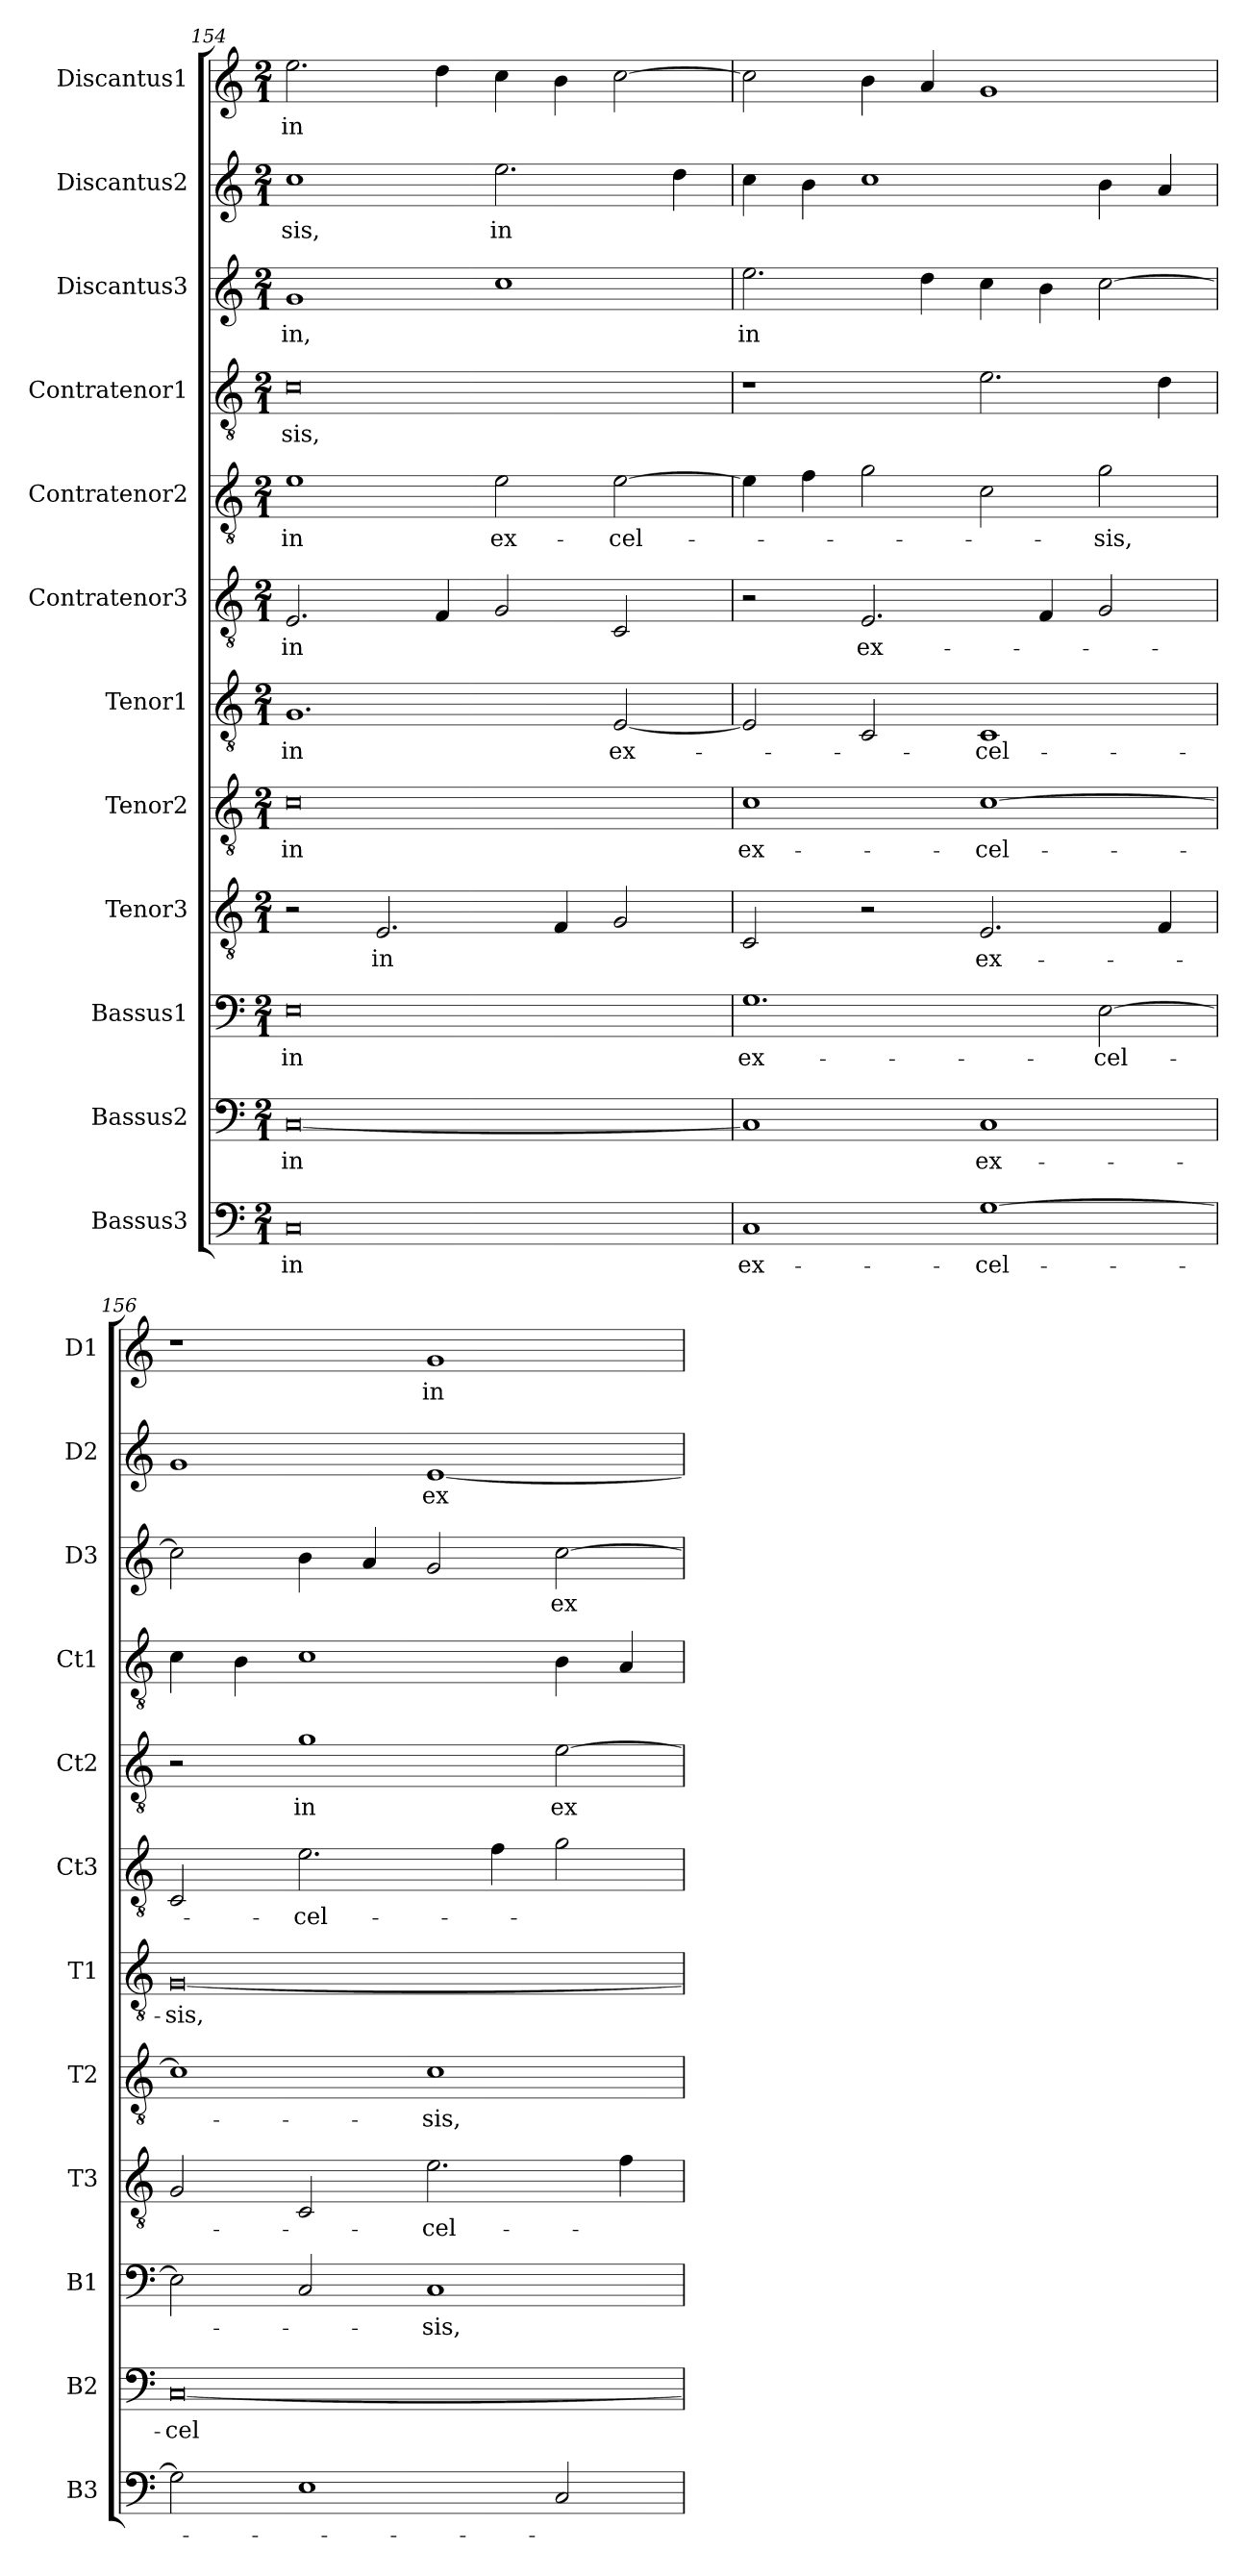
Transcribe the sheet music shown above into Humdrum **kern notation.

**kern	**text	**kern	**text	**kern	**text	**kern	**text	**kern	**text	**kern	**text	**kern	**text	**kern	**text	**kern	**text	**kern	**text	**kern	**text	**kern	**text
*part12	*part12	*part11	*part11	*part10	*part10	*part9	*part9	*part8	*part8	*part7	*part7	*part6	*part6	*part5	*part5	*part4	*part4	*part3	*part3	*part2	*part2	*part1	*part1
*staff12	*staff12	*staff11	*staff11	*staff10	*staff10	*staff9	*staff9	*staff8	*staff8	*staff7	*staff7	*staff6	*staff6	*staff5	*staff5	*staff4	*staff4	*staff3	*staff3	*staff2	*staff2	*staff1	*staff1
*I"Bassus3	*	*I"Bassus2	*	*I"Bassus1	*	*I"Tenor3	*	*I"Tenor2	*	*I"Tenor1	*	*I"Contratenor3	*	*I"Contratenor2	*	*I"Contratenor1	*	*I"Discantus3	*	*I"Discantus2	*	*I"Discantus1	*
*I'B3	*	*I'B2	*	*I'B1	*	*I'T3	*	*I'T2	*	*I'T1	*	*I'Ct3	*	*I'Ct2	*	*I'Ct1	*	*I'D3	*	*I'D2	*	*I'D1	*
*clefF4	*	*clefF4	*	*clefF4	*	*clefGv2	*	*clefGv2	*	*clefGv2	*	*clefGv2	*	*clefGv2	*	*clefGv2	*	*clefG2	*	*clefG2	*	*clefG2	*
*k[]	*	*k[]	*	*k[]	*	*k[]	*	*k[]	*	*k[]	*	*k[]	*	*k[]	*	*k[]	*	*k[]	*	*k[]	*	*k[]	*
*M2/1	*	*M2/1	*	*M2/1	*	*M2/1	*	*M2/1	*	*M2/1	*	*M2/1	*	*M2/1	*	*M2/1	*	*M2/1	*	*M2/1	*	*M2/1	*
=154	=154	=154	=154	=154	=154	=154	=154	=154	=154	=154	=154	=154	=154	=154	=154	=154	=154	=154	=154	=154	=154	=154	=154
0C/	in	[0C/	in	0E\	in	2r	.	0c\	in	1.G/	in	2.E/	in	1e\	in	0c\	-sis,	1g/	in,	1cc\	-sis,	2.ee\	in
.	.	.	.	.	.	2.E/	in	.	.	.	.	.	.	.	.	.	.	.	.	.	.	.	.
.	.	.	.	.	.	.	.	.	.	.	.	4F/	.	.	.	.	.	.	.	.	.	4dd\	.
.	.	.	.	.	.	.	.	.	.	.	.	2G/	.	2e\	ex-	.	.	1cc\	.	2.ee\	in	4cc\	.
.	.	.	.	.	.	4F/	.	.	.	.	.	.	.	.	.	.	.	.	.	.	.	4b\	.
.	.	.	.	.	.	2G/	.	.	.	[2E/	ex-	2C/	.	[2e\	-cel-	.	.	.	.	.	.	[2cc\	.
.	.	.	.	.	.	.	.	.	.	.	.	.	.	.	.	.	.	.	.	4dd\	.	.	.
=155	=155	=155	=155	=155	=155	=155	=155	=155	=155	=155	=155	=155	=155	=155	=155	=155	=155	=155	=155	=155	=155	=155	=155
1C/	ex-	1C/]	.	1.G\	ex-	2C/	.	1c\	ex-	2E/]	.	2r	.	4e\]	.	1r	.	2.ee\	in	4cc\	.	2cc\]	.
.	.	.	.	.	.	.	.	.	.	.	.	.	.	4f\	.	.	.	.	.	4b\	.	.	.
.	.	.	.	.	.	2r	.	.	.	2C/	.	2.E/	ex-	2g\	.	.	.	.	.	1cc\	.	4b\	.
.	.	.	.	.	.	.	.	.	.	.	.	.	.	.	.	.	.	4dd\	.	.	.	4a/	.
[1G\	-cel-	1C/	ex-	.	.	2.E/	ex-	[1c\	-cel-	1C/	-cel-	.	.	2c\	.	2.e\	.	4cc\	.	.	.	1g/	.
.	.	.	.	.	.	.	.	.	.	.	.	4F/	.	.	.	.	.	4b\	.	.	.	.	.
.	.	.	.	[2E\	-cel-	.	.	.	.	.	.	2G/	.	2g\	-sis,	.	.	[2cc\	.	4b\	.	.	.
.	.	.	.	.	.	4F/	.	.	.	.	.	.	.	.	.	4d\	.	.	.	4a/	.	.	.
=156	=156	=156	=156	=156	=156	=156	=156	=156	=156	=156	=156	=156	=156	=156	=156	=156	=156	=156	=156	=156	=156	=156	=156
2G\]	.	[0C/	-cel-	2E\]	.	2G/	.	1c\]	.	[0G/	-sis,	2C/	.	2r	.	4c\	.	2cc\]	.	1g/	.	1r	.
.	.	.	.	.	.	.	.	.	.	.	.	.	.	.	.	4B\	.	.	.	.	.	.	.
1E\	.	.	.	2C/	.	2C/	.	.	.	.	.	2.e\	-cel-	1g\	in	1c\	.	4b\	.	.	.	.	.
.	.	.	.	.	.	.	.	.	.	.	.	.	.	.	.	.	.	4a/	.	.	.	.	.
.	.	.	.	1C/	-sis,	2.e\	-cel-	1c\	-sis,	.	.	.	.	.	.	.	.	2g/	.	[1e/	ex-	1g/	in
.	.	.	.	.	.	.	.	.	.	.	.	4f\	.	.	.	.	.	.	.	.	.	.	.
2C/	.	.	.	.	.	.	.	.	.	.	.	2g\	.	[2e\	ex-	4B\	.	[2cc\	ex-	.	.	.	.
.	.	.	.	.	.	4f\	.	.	.	.	.	.	.	.	.	4A/	.	.	.	.	.	.	.
=	=	=	=	=	=	=	=	=	=	=	=	=	=	=	=	=	=	=	=	=	=	=	=
*-	*-	*-	*-	*-	*-	*-	*-	*-	*-	*-	*-	*-	*-	*-	*-	*-	*-	*-	*-	*-	*-	*-	*-
